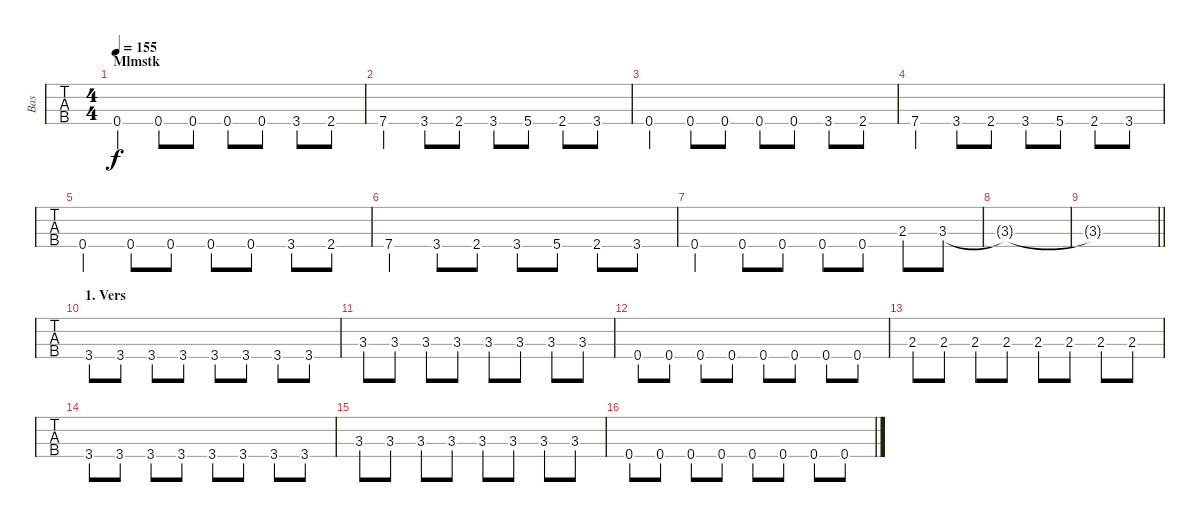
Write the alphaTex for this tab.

\track ("Bas" "Bas") {instrument electricbasspick}
\staff {tabs}
\tuning (G2 D2 A1 E1) {hide}
\ts (4 4)
\section ("" "Mlmstk")
\tempo 155
\clef f4
\ks eminor
0.4.4{dy f} 0.4.8 0.4.8 0.4.8 0.4.8 3.4.8 2.4.8 |
7.4.4 3.4.8 2.4.8 3.4.8 5.4.8 2.4.8 3.4.8 |
0.4.4 0.4.8 0.4.8 0.4.8 0.4.8 3.4.8 2.4.8 |
7.4.4 3.4.8 2.4.8 3.4.8 5.4.8 2.4.8 3.4.8 |
0.4.4 0.4.8 0.4.8 0.4.8 0.4.8 3.4.8 2.4.8 |
7.4.4 3.4.8 2.4.8 3.4.8 5.4.8 2.4.8 3.4.8 |
0.4.4 0.4.8 0.4.8 0.4.8 0.4.8 2.3.8 3.3.8 |
3.3{t}.1 |
\barLineRight lightlight
3.3{t}.1 |
\section ("" "1. Vers")
3.4.8 3.4.8 3.4.8 3.4.8 3.4.8 3.4.8 3.4.8 3.4.8 |
3.3.8 3.3.8 3.3.8 3.3.8 3.3.8 3.3.8 3.3.8 3.3.8 |
0.4.8 0.4.8 0.4.8 0.4.8 0.4.8 0.4.8 0.4.8 0.4.8 |
2.3.8 2.3.8 2.3.8 2.3.8 2.3.8 2.3.8 2.3.8 2.3.8 |
3.4.8 3.4.8 3.4.8 3.4.8 3.4.8 3.4.8 3.4.8 3.4.8 |
3.3.8 3.3.8 3.3.8 3.3.8 3.3.8 3.3.8 3.3.8 3.3.8 |
0.4.8 0.4.8 0.4.8 0.4.8 0.4.8 0.4.8 0.4.8 0.4.8
